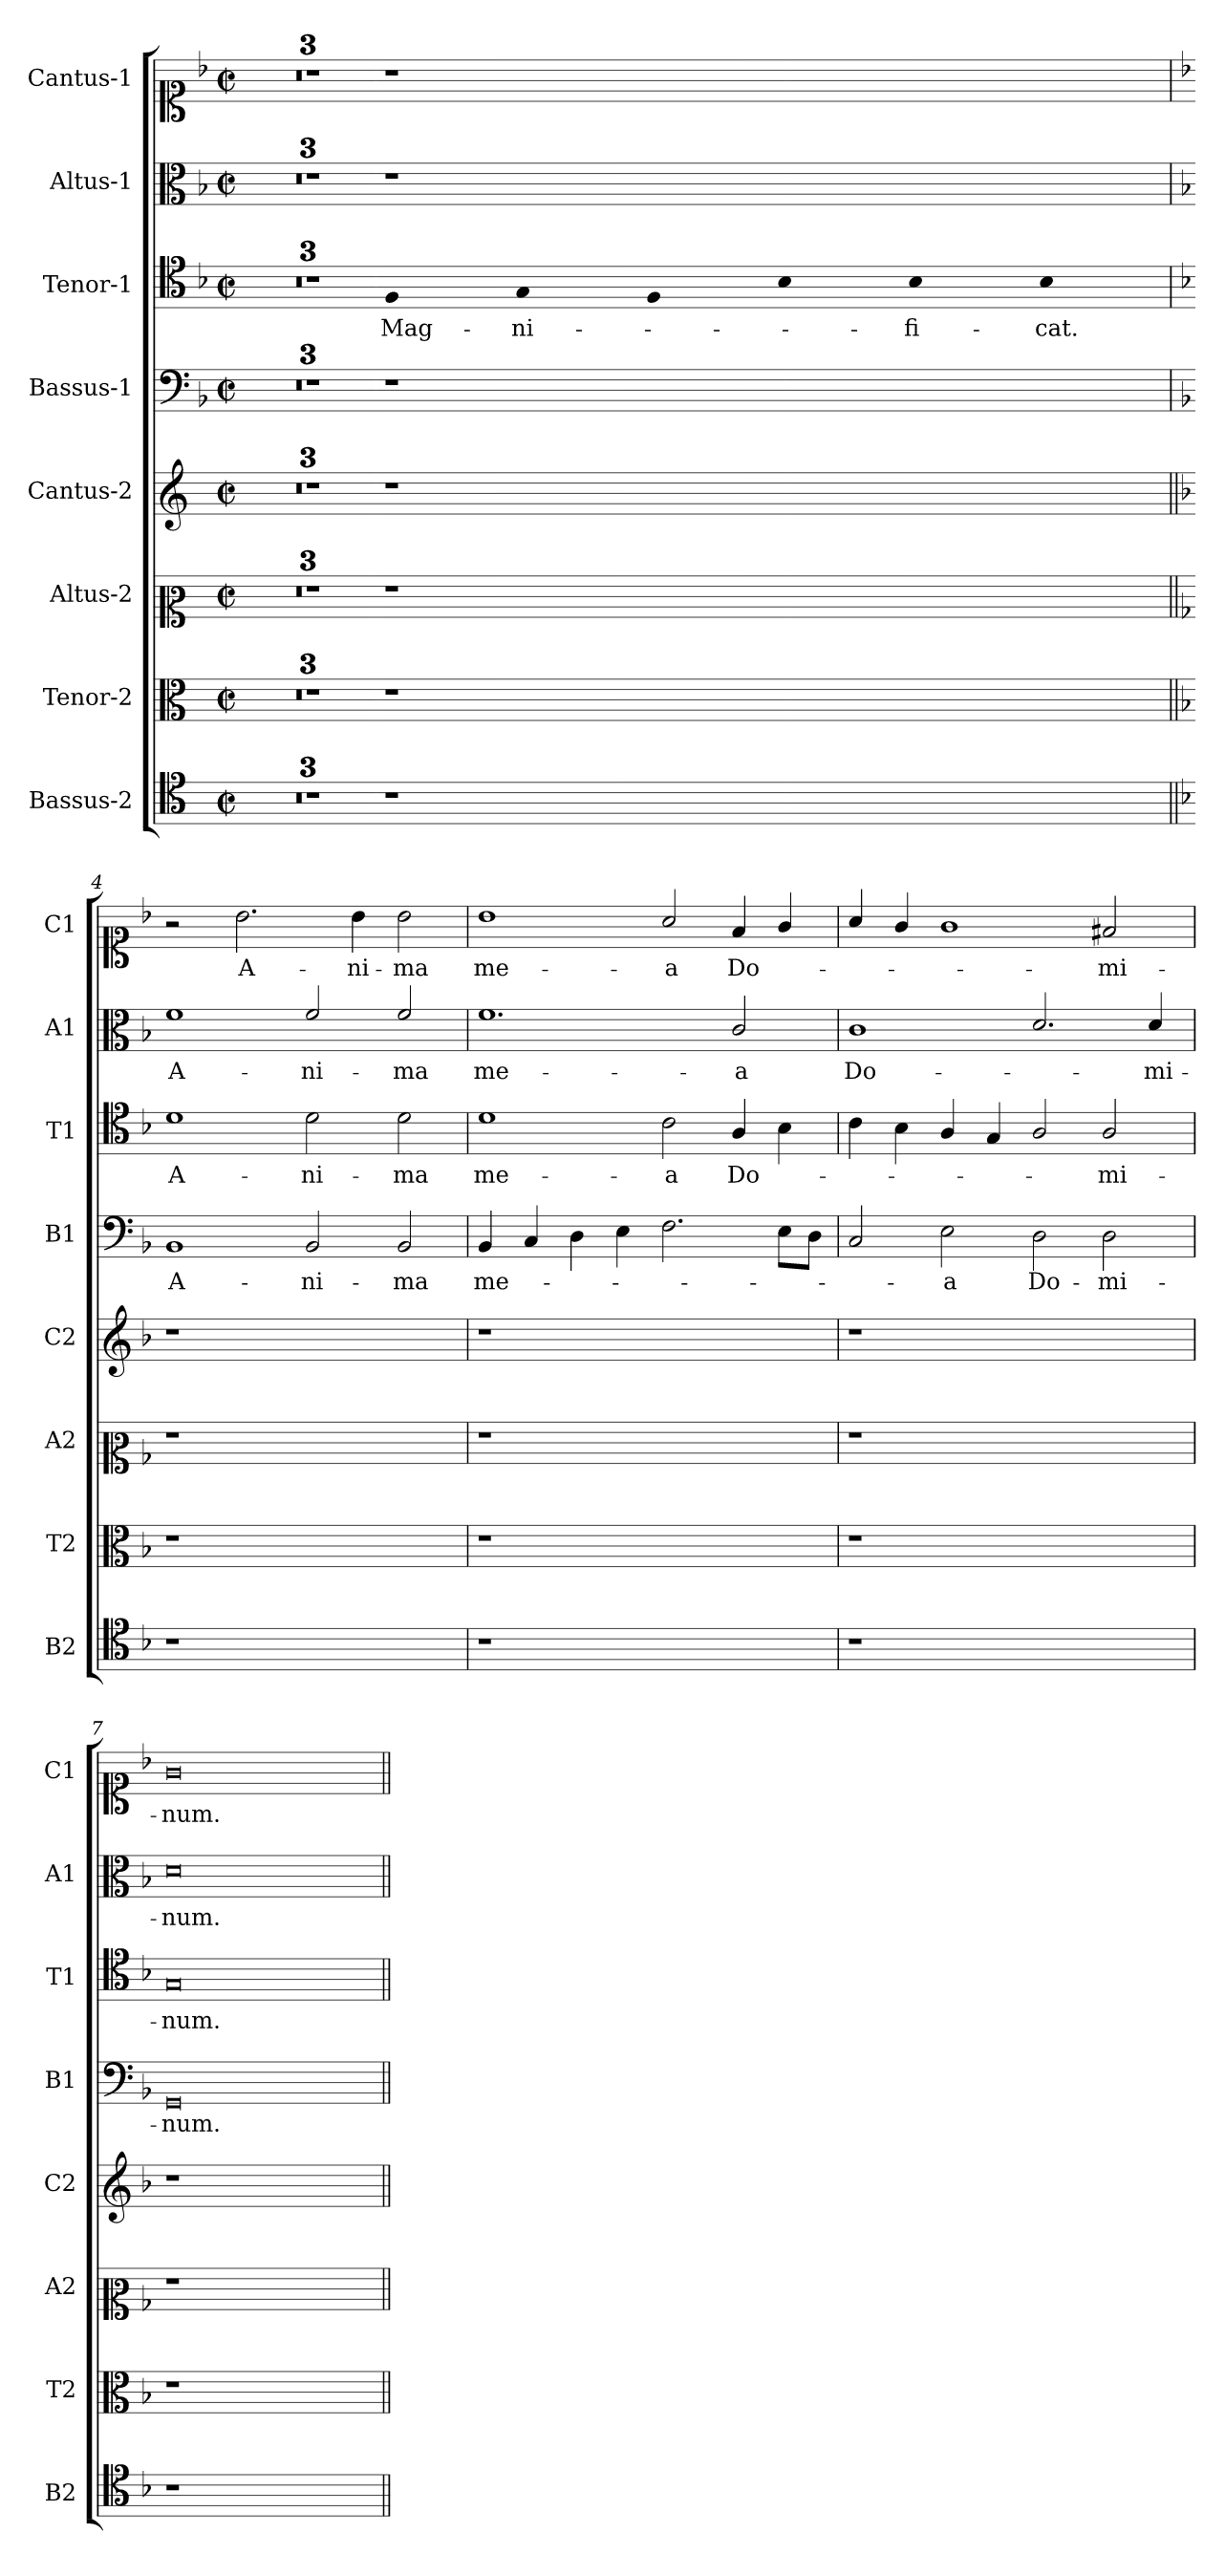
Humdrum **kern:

**kern	**kern	**kern	**kern	**kern	**text	**kern	**text	**kern	**text	**kern	**text
*part8	*part7	*part6	*part5	*part4	*part4	*part3	*part3	*part2	*part2	*part1	*part1
*staff8	*staff7	*staff6	*staff5	*staff4	*staff4	*staff3	*staff3	*staff2	*staff2	*staff1	*staff1
*I"Bassus-2	*I"Tenor-2	*I"Altus-2	*I"Cantus-2	*I"Bassus-1	*	*I"Tenor-1	*	*I"Altus-1	*	*I"Cantus-1	*
*I'B2	*I'T2	*I'A2	*I'C2	*I'B1	*	*I'T1	*	*I'A1	*	*I'C1	*
*clefC4	*clefC3	*clefC2	*clefG2	*clefF4	*	*clefC4	*	*clefC3	*	*clefC1	*
*k[]	*k[]	*k[]	*k[]	*k[b-]	*	*k[b-]	*	*k[b-]	*	*k[b-]	*
*C:	*C:	*C:	*C:	*F:	*	*F:	*	*F:	*	*F:	*
*M2/2	*M2/2	*M2/2	*M2/2	*M2/2	*	*M2/2	*	*M2/2	*	*M2/2	*
*met(c|)	*met(c|)	*met(c|)	*met(c|)	*met(c|)	*	*met(c|)	*	*met(c|)	*	*met(c|)	*
=1	=1	=1	=1	=1	=1	=1	=1	=1	=1	=1	=1
1ryy	1ryy	1ryy	1ryy	1ryy	.	1ryy	.	1ryy	.	1ryy	.
=2	=2	=2	=2	=2	=2	=2	=2	=2	=2	=2	=2
1r	1r	1r	1r	1r	.	1r	.	1r	.	1r	.
=3	=3	=3	=3	=3	=3	=3	=3	=3	=3	=3	=3
*clefF4	*clefGv2	*clefG2	*	*	*	*clefGv2	*	*clefG2	*	*clefG2	*
1ryy	1ryy	1ryy	1ryy	1ryy	.	1ryy	.	1ryy	.	1ryy	.
=3X1-	=3X1-	=3X1-	=3X1-	=3X1-	=3X1-	=3X1-	=3X1-	=3X1-	=3X1-	=3X1-	=3X1-
!	!	!	!	!	!	!LO:N:head=solid	!LO:LY:b	!	!	!	!
1r	1r	1r	1r	1r	.	1F	Mag-	1r	.	1r	.
!	!	!	!	!	!	!LO:N:head=solid	!LO:LY:b	!	!	!	!
00ryy	00ryy	00ryy	00ryy	00ryy	.	1G	-ni-	00ryy	.	00ryy	.
!	!	!	!	!	!	!LO:N:head=solid	!	!	!	!	!
.	.	.	.	.	.	1F	.	.	.	.	.
!	!	!	!	!	!	!LO:N:head=solid	!	!	!	!	!
.	.	.	.	.	.	1B-	.	.	.	.	.
!	!	!	!	!	!	!LO:N:head=solid	!LO:LY:b	!	!	!	!
.	.	.	.	.	.	1B-	-fi-	.	.	.	.
!	!	!	!	!	!	!LO:N:head=solid	!LO:LY:b	!	!	!	!
1ryy	1ryy	1ryy	1ryy	1ryy	.	1B-	-cat.	1ryy	.	1ryy	.
=4||	=4||	=4||	=4||	=4	=4	=4	=4	=4	=4	=4	=4
*k[b-]	*k[b-]	*k[b-]	*k[b-]	*	*	*	*	*	*	*	*
*F:	*F:	*F:	*F:	*	*	*	*	*	*	*	*
!	!	!	!	!	!LO:LY:b	!	!LO:LY:b	!	!LO:LY:b	!	!
1r	1r	1r	1r	1BB-	A-	1d	A-	1f	A-	2r	.
!	!	!	!	!	!	!	!	!	!	!	!LO:LY:b
.	.	.	.	.	.	.	.	.	.	2.b-\	A-
!	!	!	!	!	!LO:LY:b	!	!LO:LY:b	!	!LO:LY:b	!	!
1ryy	1ryy	1ryy	1ryy	2BB-/	-ni-	2d\	-ni-	2f/	-ni-	.	.
!	!	!	!	!	!	!	!	!	!	!	!LO:LY:b
.	.	.	.	.	.	.	.	.	.	4b-\	-ni-
!	!	!	!	!	!LO:LY:b	!	!LO:LY:b	!	!LO:LY:b	!	!LO:LY:b
.	.	.	.	2BB-/	-ma	2d\	-ma	2f/	-ma	2b-\	-ma
=5	=5	=5	=5	=5	=5	=5	=5	=5	=5	=5	=5
!	!	!	!	!	!LO:LY:b	!	!LO:LY:b	!	!LO:LY:b	!	!LO:LY:b
1r	1r	1r	1r	4BB-/	me-	1d	me-	1.f	me-	1b-	me-
.	.	.	.	4C/	.	.	.	.	.	.	.
.	.	.	.	4D\	.	.	.	.	.	.	.
.	.	.	.	4E\	.	.	.	.	.	.	.
!	!	!	!	!	!	!	!LO:LY:b	!	!	!	!LO:LY:b
1ryy	1ryy	1ryy	1ryy	2.F\	.	2c\	-a	.	.	2a/	-a
!	!	!	!	!	!	!	!LO:LY:b	!	!LO:LY:b	!	!LO:LY:b
.	.	.	.	.	.	4A/	Do-	2c/	-a	4f/	Do-
.	.	.	.	8E\L	.	4B-\	.	.	.	4g/	.
.	.	.	.	8D\J	.	.	.	.	.	.	.
=6	=6	=6	=6	=6	=6	=6	=6	=6	=6	=6	=6
!	!	!	!	!	!	!	!	!	!LO:LY:b	!	!
1r	1r	1r	1r	2C/	.	4c\	.	1c	Do-	4a/	.
.	.	.	.	.	.	4B-\	.	.	.	4g/	.
!	!	!	!	!	!LO:LY:b	!	!	!	!	!	!
.	.	.	.	2E\	-a	4A/	.	.	.	1g	.
.	.	.	.	.	.	4G/	.	.	.	.	.
!	!	!	!	!	!LO:LY:b	!	!	!	!	!	!
1ryy	1ryy	1ryy	1ryy	2D\	Do-	2A/	.	2.d/	.	.	.
!	!	!	!	!	!LO:LY:b	!	!LO:LY:b	!	!	!	!LO:LY:b
.	.	.	.	2D\	-mi-	2A/	-mi-	.	.	2f#X/	-mi-
!	!	!	!	!	!	!	!	!	!LO:LY:b	!	!
.	.	.	.	.	.	.	.	4d/	-mi-	.	.
=7	=7	=7	=7	=7	=7	=7	=7	=7	=7	=7	=7
!	!	!	!	!	!LO:LY:b	!	!LO:LY:b	!	!LO:LY:b	!	!LO:LY:b
1r	1r	1r	1r	0GG	-num.	0G	-num.	0d	-num.	0g	-num.
1ryy	1ryy	1ryy	1ryy	.	.	.	.	.	.	.	.
=||	=||	=||	=||	=||	=||	=||	=||	=||	=||	=||	=||
*-	*-	*-	*-	*-	*-	*-	*-	*-	*-	*-	*-
